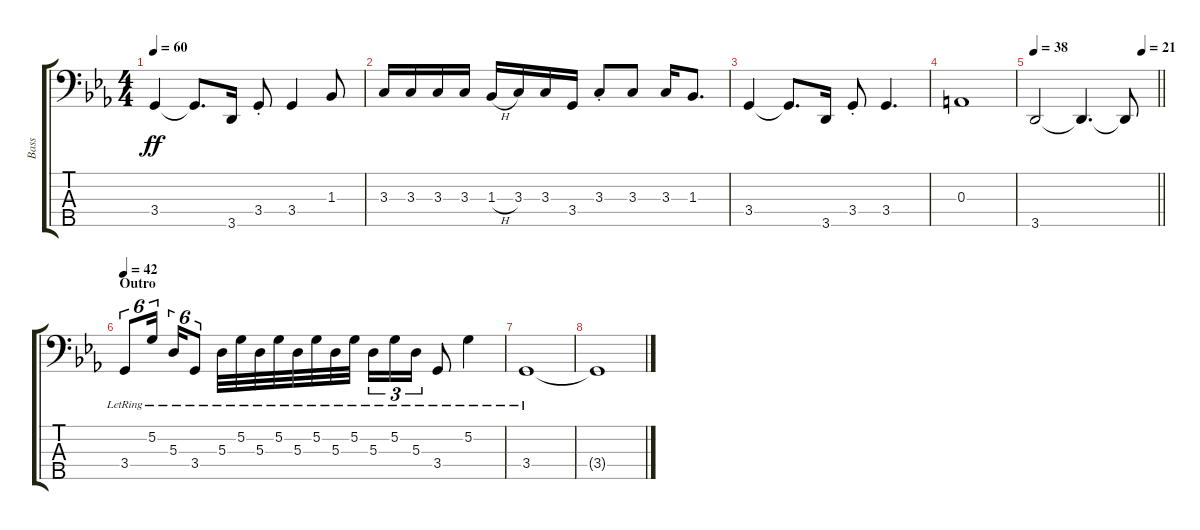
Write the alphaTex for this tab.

\track ("Bass" "Bass") {instrument electricbassfinger}
\staff {score tabs}
\tuning (G2 D2 A1 E1 B0) {hide}
\ts (4 4)
\tempo 60
\clef f4
\ks eb
3.4.4{dy ff} 3.4{t}.8{d} 3.5.16 3.4{st}.8 3.4.4 1.3.8 |
3.3.16 3.3.16 3.3.16 3.3.16 1.3{h}.16 3.3.16 3.3.16 3.4.16 3.3{st}.8 3.3.8 3.3.16 1.3.8{d} |
3.4.4 3.4{t}.8{d} 3.5.16 3.4{st}.8 3.4.4{d} |
0.3.1 |
\tempo 38
\tempo (21 0.875)
\barLineRight lightlight
3.5.2 3.5{t}.4{d} 3.5{t}.8 |
\section ("" "Outro")
\tempo 42
3.4{lr}.8{tu (6 4)} 5.2{lr}.16{tu (6 4) beam splitsecondary} 5.3{lr}.16{tu (6 4)} 3.4{lr}.8{tu (6 4)} 5.3{lr}.32 5.2{lr}.32 5.3{lr}.32 5.2{lr}.32 5.3{lr}.32 5.2{lr}.32 5.3{lr}.32 5.2{lr}.32 5.3{lr}.16{tu (3 2)} 5.2{lr}.16{tu (3 2)} 5.3{lr}.16{tu (3 2)} 3.4{lr}.8 5.2{lr}.4 |
3.4{lr}.1 |
3.4{t}.1
